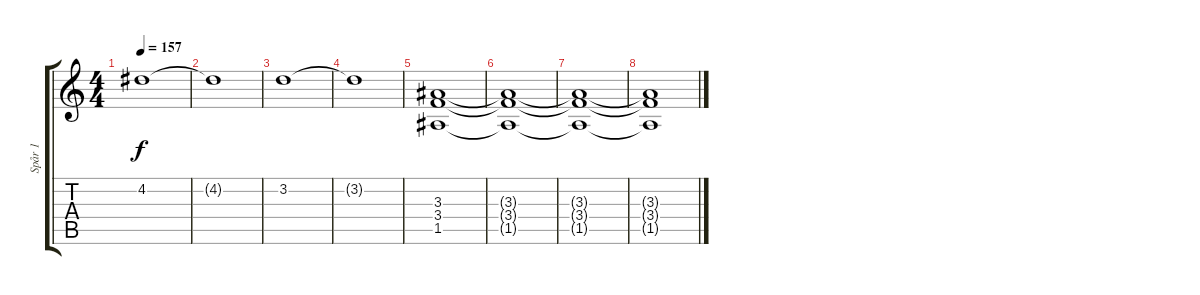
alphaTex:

\track ("Spår 1" "Spår 1") {instrument distortionguitar}
\staff {score tabs}
\tuning (E4 B3 G3 D3 A2 D2) {hide}
\ts (4 4)
\tempo 157
\clef g2
\ks c
4.2.1{dy f} |
4.2{t}.1 |
3.2.1 |
3.2{t}.1 |
(3.3 3.4 1.5).1{volume 0} |
(3.3{t} 3.4{t} 1.5{t}).1 |
(3.3{t} 3.4{t} 1.5{t}).1 |
(3.3{t} 3.4{t} 1.5{t}).1
